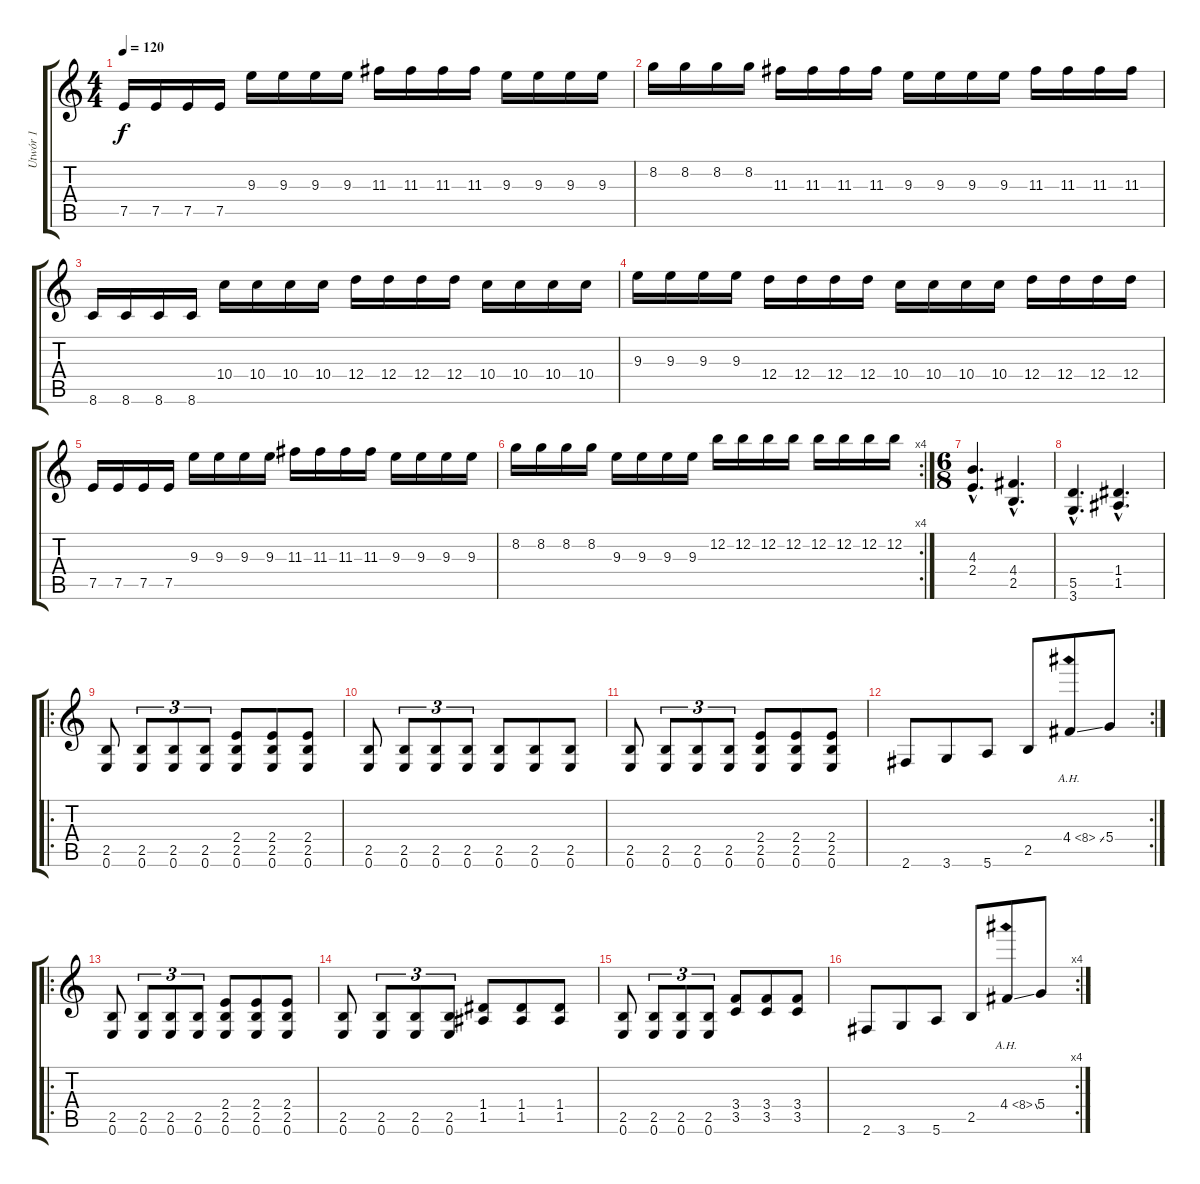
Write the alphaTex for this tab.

\track ("Utwór 1" "Utwór 1") {instrument acousticguitarnylon}
\staff {score tabs}
\tuning (E4 B3 G3 D3 A2 E2) {hide}
\ts (4 4)
\tempo 120
\clef g2
\ks c
7.5.16{dy f} 7.5.16 7.5.16 7.5.16 9.3.16 9.3.16 9.3.16 9.3.16 11.3.16 11.3.16 11.3.16 11.3.16 9.3.16 9.3.16 9.3.16 9.3.16 |
8.2.16 8.2.16 8.2.16 8.2.16 11.3.16 11.3.16 11.3.16 11.3.16 9.3.16 9.3.16 9.3.16 9.3.16 11.3.16 11.3.16 11.3.16 11.3.16 |
8.6.16 8.6.16 8.6.16 8.6.16 10.4.16 10.4.16 10.4.16 10.4.16 12.4.16 12.4.16 12.4.16 12.4.16 10.4.16 10.4.16 10.4.16 10.4.16 |
9.3.16 9.3.16 9.3.16 9.3.16 12.4.16 12.4.16 12.4.16 12.4.16 10.4.16 10.4.16 10.4.16 10.4.16 12.4.16 12.4.16 12.4.16 12.4.16 |
7.5.16 7.5.16 7.5.16 7.5.16 9.3.16 9.3.16 9.3.16 9.3.16 11.3.16 11.3.16 11.3.16 11.3.16 9.3.16 9.3.16 9.3.16 9.3.16 |
\rc 4
8.2.16 8.2.16 8.2.16 8.2.16 9.3.16 9.3.16 9.3.16 9.3.16 12.2.16 12.2.16 12.2.16 12.2.16 12.2.16 12.2.16 12.2.16 12.2.16 |
\ts (6 8)
(4.3{hac} 2.4{hac}).4{d} (4.4{hac} 2.5{hac}).4{d} |
(5.5{hac} 3.6{hac}).4{d} (1.4{hac} 1.5{hac}).4{d} |
\ro
(2.5 0.6).8 (2.5 0.6).8{tu (3 2)} (2.5 0.6).8{tu (3 2)} (2.5 0.6).8{tu (3 2)} (2.4 2.5 0.6).8 (2.4 2.5 0.6).8 (2.4 2.5 0.6).8 |
(2.5 0.6).8 (2.5 0.6).8{tu (3 2)} (2.5 0.6).8{tu (3 2)} (2.5 0.6).8{tu (3 2)} (2.5 0.6).8 (2.5 0.6).8 (2.5 0.6).8 |
(2.5 0.6).8 (2.5 0.6).8{tu (3 2)} (2.5 0.6).8{tu (3 2)} (2.5 0.6).8{tu (3 2)} (2.4 2.5 0.6).8 (2.4 2.5 0.6).8 (2.4 2.5 0.6).8 |
\rc 2
2.6.8 3.6.8 5.6.8 2.5.8 4.4{ah 4 ss}.8 5.4.8 |
\ro
(2.5 0.6).8 (2.5 0.6).8{tu (3 2)} (2.5 0.6).8{tu (3 2)} (2.5 0.6).8{tu (3 2)} (2.4 2.5 0.6).8 (2.4 2.5 0.6).8 (2.4 2.5 0.6).8 |
(2.5 0.6).8 (2.5 0.6).8{tu (3 2)} (2.5 0.6).8{tu (3 2)} (2.5 0.6).8{tu (3 2)} (1.4 1.5).8 (1.4 1.5).8 (1.4 1.5).8 |
(2.5 0.6).8 (2.5 0.6).8{tu (3 2)} (2.5 0.6).8{tu (3 2)} (2.5 0.6).8{tu (3 2)} (3.4 3.5).8 (3.4 3.5).8 (3.4 3.5).8 |
\rc 4
2.6.8 3.6.8 5.6.8 2.5.8 4.4{ah 4 ss}.8 5.4.8
